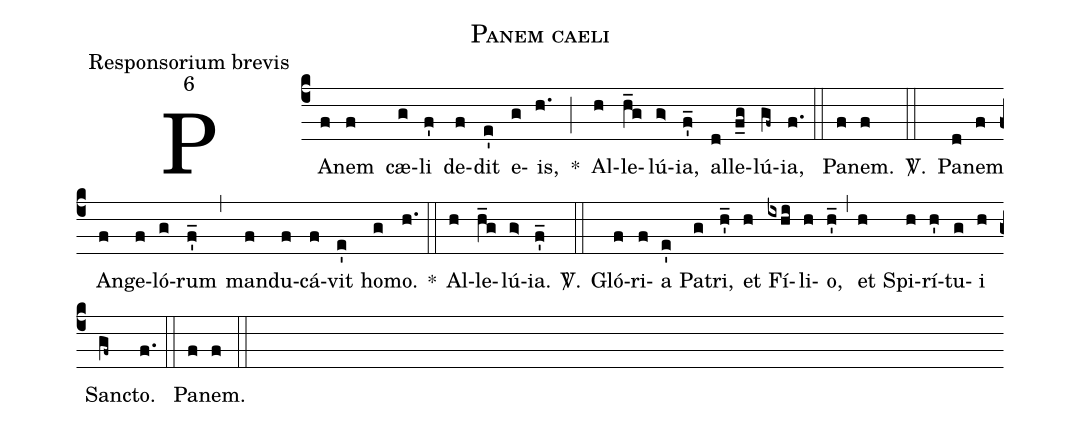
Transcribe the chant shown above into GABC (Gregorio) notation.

name:Panem caeli;
office-part:Responsorium brevis;
mode:6;
%%
(c4)
PA(f)nem(f) cæ(g)li(f') de(f)dit(e') e(g)is,(h.) *(;)
Al(h)le(h_g)lú(g>)ia,(f'_) al(d)le(f_g)lú(gf~)ia,(f.) (::)
Pa(f)nem.(f) <sp>V/</sp>.(::)
Pa(d)nem(f) An(f)ge(f)ló(g)rum(f'_) (,)
man(f)du(f)cá(f)vit(e') ho(g)mo.(h.) *(::)
Al(h)le(h_g)lú(g>)ia.(f'_) <sp>V/</sp>.(::)
Gló(f)ri(f)a(e') Pa(g)tri,(h'_) et(h) Fí(ixhi)li(h)o,(h'_) (,)
et(h) Spi(h)rí(h')tu(g)i(h) Sanc(gf~)to.(f.) (::)
Pa(f)nem.(f) (::)
